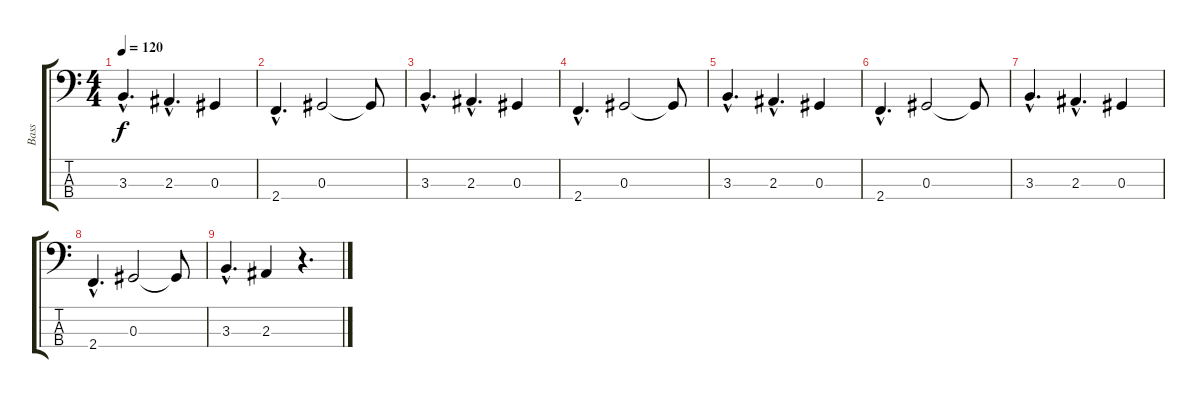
\track ("Bass" "Bass") {instrument electricbassfinger}
\staff {score tabs}
\tuning (Gb2 Db2 Ab1 Eb1) {hide}
\ts (4 4)
\tempo 120
\clef f4
\ks c
3.3{hac}.4{d dy f} 2.3{hac}.4{d} 0.3.4 |
2.4{hac}.4{d} 0.3.2 0.3{t}.8 |
3.3{hac}.4{d} 2.3{hac}.4{d} 0.3.4 |
2.4{hac}.4{d} 0.3.2 0.3{t}.8 |
3.3{hac}.4{d} 2.3{hac}.4{d} 0.3.4 |
2.4{hac}.4{d} 0.3.2 0.3{t}.8 |
3.3{hac}.4{d} 2.3{hac}.4{d} 0.3.4 |
2.4{hac}.4{d} 0.3.2 0.3{t}.8 |
3.3{hac}.4{d} 2.3.4 r.4{d}
